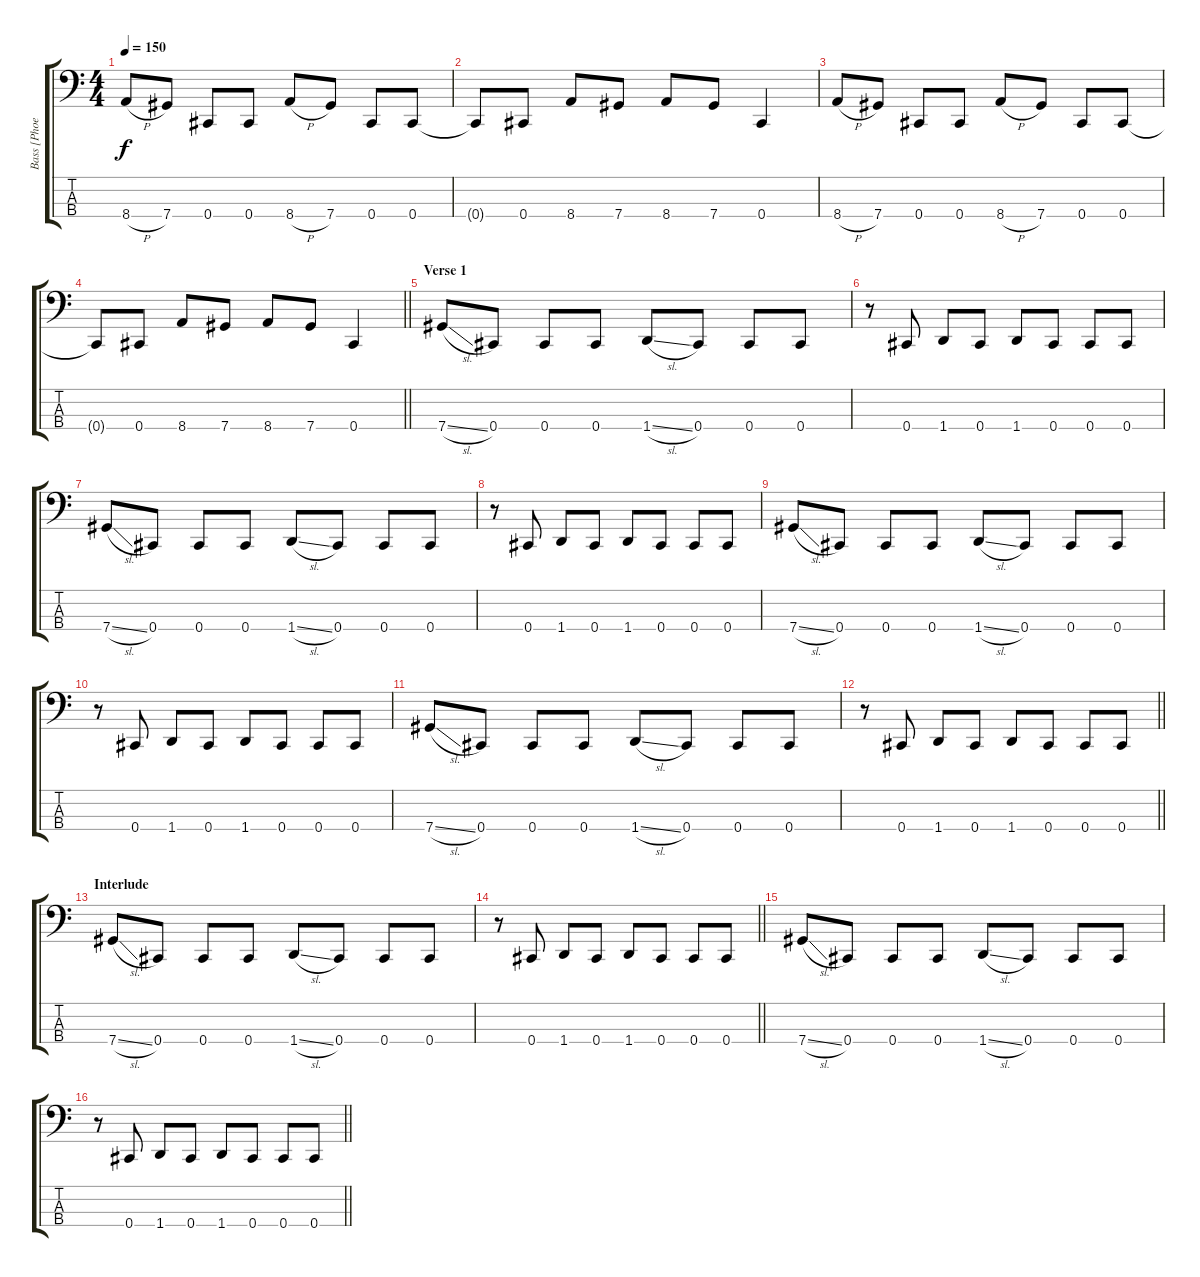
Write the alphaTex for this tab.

\track ("Bass [Phoenix]" "Bass [Phoe") {instrument electricbassfinger}
\staff {score tabs}
\tuning (Gb2 Db2 Ab1 Db1) {hide}
\ts (4 4)
\tempo 150
\clef f4
\ks c
8.4{h}.8{dy f} 7.4.8 0.4.8 0.4.8 8.4{h}.8 7.4.8 0.4.8 0.4.8 |
0.4{t}.8 0.4.8 8.4.8 7.4.8 8.4.8 7.4.8 0.4.4 |
8.4{h}.8 7.4.8 0.4.8 0.4.8 8.4{h}.8 7.4.8 0.4.8 0.4.8 |
\barLineRight lightlight
0.4{t}.8 0.4.8 8.4.8 7.4.8 8.4.8 7.4.8 0.4.4 |
\section ("" "Verse 1")
7.4{sl}.8 0.4.8 0.4.8 0.4.8 1.4{sl}.8 0.4.8 0.4.8 0.4.8 |
r.8 0.4.8 1.4.8 0.4.8 1.4.8 0.4.8 0.4.8 0.4.8 |
7.4{sl}.8 0.4.8 0.4.8 0.4.8 1.4{sl}.8 0.4.8 0.4.8 0.4.8 |
r.8 0.4.8 1.4.8 0.4.8 1.4.8 0.4.8 0.4.8 0.4.8 |
7.4{sl}.8 0.4.8 0.4.8 0.4.8 1.4{sl}.8 0.4.8 0.4.8 0.4.8 |
r.8 0.4.8 1.4.8 0.4.8 1.4.8 0.4.8 0.4.8 0.4.8 |
7.4{sl}.8 0.4.8 0.4.8 0.4.8 1.4{sl}.8 0.4.8 0.4.8 0.4.8 |
\barLineRight lightlight
r.8 0.4.8 1.4.8 0.4.8 1.4.8 0.4.8 0.4.8 0.4.8 |
\section ("" "Interlude")
7.4{sl}.8 0.4.8 0.4.8 0.4.8 1.4{sl}.8 0.4.8 0.4.8 0.4.8 |
\barLineRight lightlight
r.8 0.4.8 1.4.8 0.4.8 1.4.8 0.4.8 0.4.8 0.4.8 |
7.4{sl}.8 0.4.8 0.4.8 0.4.8 1.4{sl}.8 0.4.8 0.4.8 0.4.8 |
\barLineRight lightlight
r.8 0.4.8 1.4.8 0.4.8 1.4.8 0.4.8 0.4.8 0.4.8
